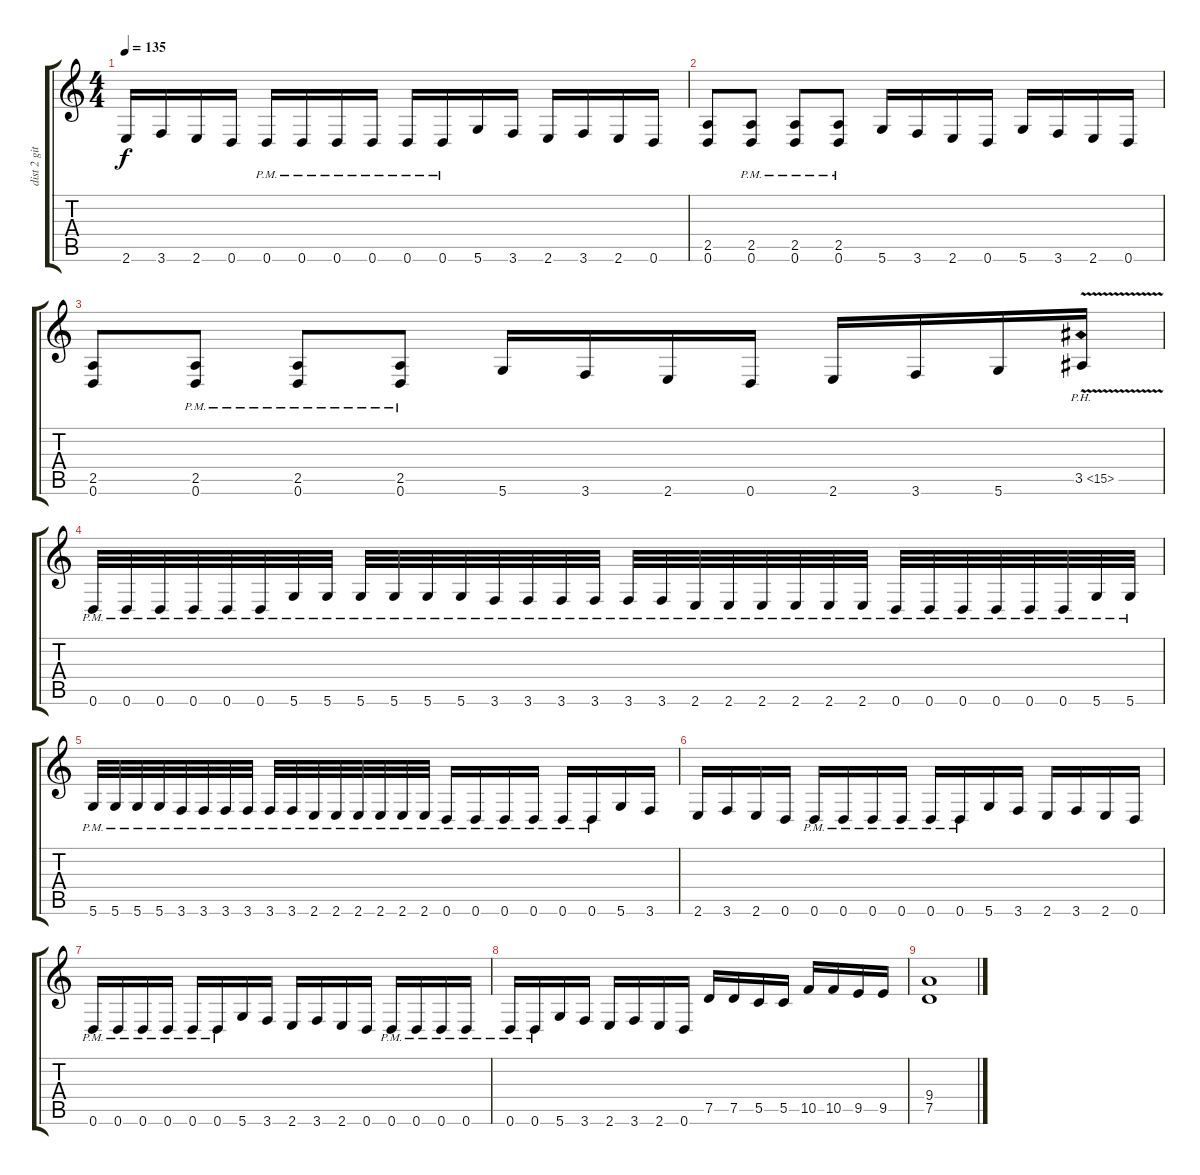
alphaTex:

\track ("dist 2 gitr" "dist 2 git") {instrument distortionguitar}
\staff {score tabs}
\tuning (D4 A3 F3 C3 G2 D2) {hide}
\ts (4 4)
\tempo 135
\clef g2
\ks c
2.6.16{dy f} 3.6.16 2.6.16 0.6.16 0.6{pm}.16 0.6{pm}.16 0.6{pm}.16 0.6{pm}.16 0.6{pm}.16 0.6{pm}.16 5.6.16 3.6.16 2.6.16 3.6.16 2.6.16 0.6.16 |
(2.5 0.6).8 (2.5{pm} 0.6{pm}).8 (2.5{pm} 0.6{pm}).8 (2.5{pm} 0.6{pm}).8 5.6.16 3.6.16 2.6.16 0.6.16 5.6.16 3.6.16 2.6.16 0.6.16 |
(2.5 0.6).8 (2.5{pm} 0.6{pm}).8 (2.5{pm} 0.6{pm}).8 (2.5{pm} 0.6{pm}).8 5.6.16 3.6.16 2.6.16 0.6.16 2.6.16 3.6.16 5.6.16 3.5{ph 12 v}.16 |
0.6{pm}.32 0.6{pm}.32 0.6{pm}.32 0.6{pm}.32 0.6{pm}.32 0.6{pm}.32 5.6{pm}.32 5.6{pm}.32 5.6{pm}.32 5.6{pm}.32 5.6{pm}.32 5.6{pm}.32 3.6{pm}.32 3.6{pm}.32 3.6{pm}.32 3.6{pm}.32 3.6{pm}.32 3.6{pm}.32 2.6{pm}.32 2.6{pm}.32 2.6{pm}.32 2.6{pm}.32 2.6{pm}.32 2.6{pm}.32 0.6{pm}.32 0.6{pm}.32 0.6{pm}.32 0.6{pm}.32 0.6{pm}.32 0.6{pm}.32 5.6{pm}.32 5.6{pm}.32 |
5.6{pm}.32 5.6{pm}.32 5.6{pm}.32 5.6{pm}.32 3.6{pm}.32 3.6{pm}.32 3.6{pm}.32 3.6{pm}.32 3.6{pm}.32 3.6{pm}.32 2.6{pm}.32 2.6{pm}.32 2.6{pm}.32 2.6{pm}.32 2.6{pm}.32 2.6{pm}.32 0.6{pm}.16 0.6{pm}.16 0.6{pm}.16 0.6{pm}.16 0.6{pm}.16 0.6{pm}.16 5.6.16 3.6.16 |
2.6.16 3.6.16 2.6.16 0.6.16 0.6{pm}.16 0.6{pm}.16 0.6{pm}.16 0.6{pm}.16 0.6{pm}.16 0.6{pm}.16 5.6.16 3.6.16 2.6.16 3.6.16 2.6.16 0.6.16 |
0.6{pm}.16 0.6{pm}.16 0.6{pm}.16 0.6{pm}.16 0.6{pm}.16 0.6{pm}.16 5.6.16 3.6.16 2.6.16 3.6.16 2.6.16 0.6.16 0.6{pm}.16 0.6{pm}.16 0.6{pm}.16 0.6{pm}.16 |
0.6{pm}.16 0.6{pm}.16 5.6.16 3.6.16 2.6.16 3.6.16 2.6.16 0.6.16 7.5.16 7.5.16 5.5.16 5.5.16 10.5.16 10.5.16 9.5.16 9.5.16 |
(9.4 7.5).1
